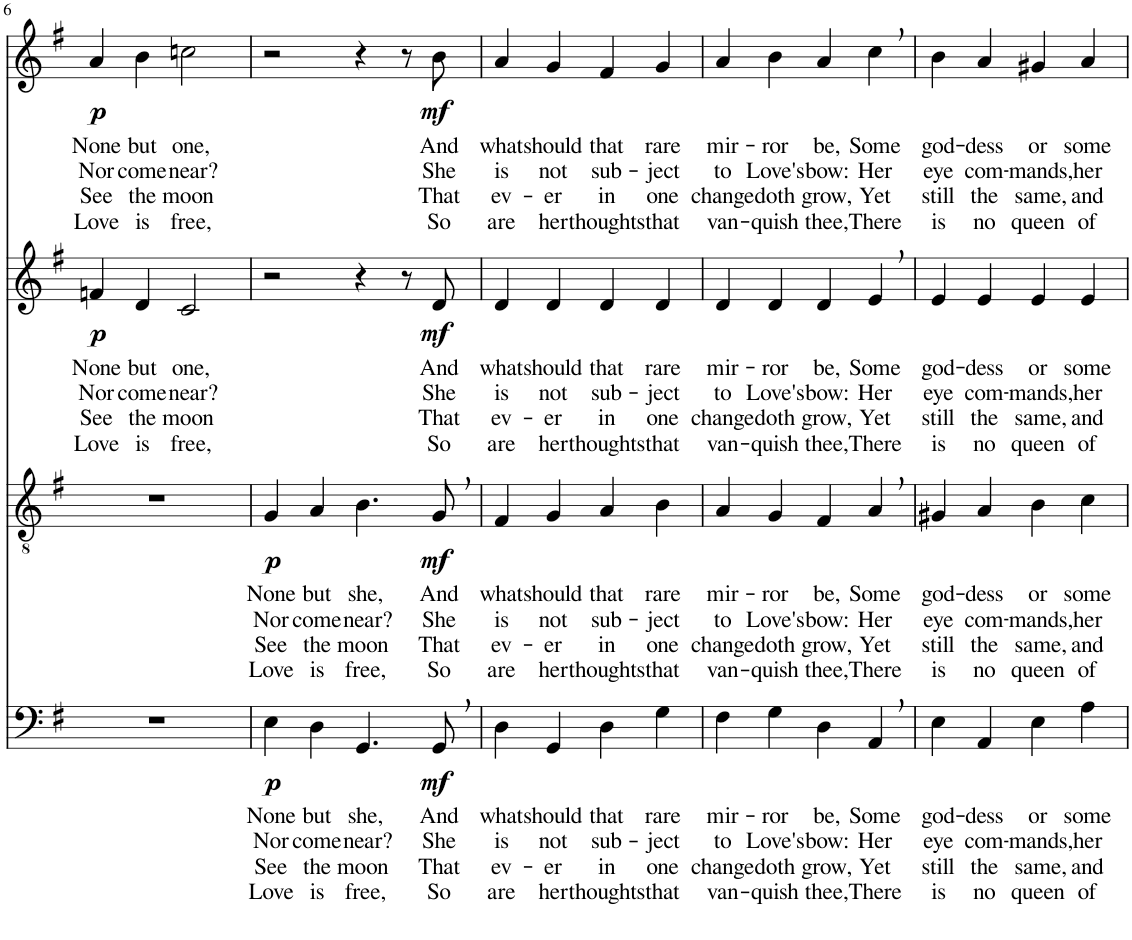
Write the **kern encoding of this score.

**kern	**text	**text	**text	**text	**dynam	**kern	**text	**text	**text	**text	**dynam	**kern	**text	**text	**text	**text	**dynam	**kern	**text	**text	**text	**text	**dynam
*part4	*part4	*part4	*part4	*part4	*part4	*part3	*part3	*part3	*part3	*part3	*part3	*part2	*part2	*part2	*part2	*part2	*part2	*part1	*part1	*part1	*part1	*part1	*part1
*staff4	*staff4	*staff4	*staff4	*staff4	*staff4	*staff3	*staff3	*staff3	*staff3	*staff3	*staff3	*staff2	*staff2	*staff2	*staff2	*staff2	*staff2	*staff1	*staff1	*staff1	*staff1	*staff1	*staff1
*I"Bassi	*	*	*	*	*	*I"Tenori	*	*	*	*	*	*I"Contralti	*	*	*	*	*	*I"Soprani	*	*	*	*	*
!!LO:PB:g=z
*clefF4	*	*	*	*	*	*clefGv2	*	*	*	*	*	*clefG2	*	*	*	*	*	*clefG2	*	*	*	*	*
*k[f#]	*	*	*	*	*	*k[f#]	*	*	*	*	*	*k[f#]	*	*	*	*	*	*k[f#]	*	*	*	*	*
*G:	*	*	*	*	*	*G:	*	*	*	*	*	*G:	*	*	*	*	*	*G:	*	*	*	*	*
*M4/4	*	*	*	*	*	*M4/4	*	*	*	*	*	*M4/4	*	*	*	*	*	*M4/4	*	*	*	*	*
=6	=6	=6	=6	=6	=6	=6	=6	=6	=6	=6	=6	=6	=6	=6	=6	=6	=6	=6	=6	=6	=6	=6	=6
!	!	!	!	!	!	!	!	!	!	!	!	!	!LO:LY:b	!LO:LY:b	!LO:LY:b	!LO:LY:b	!LO:DY:b	!	!LO:LY:b	!LO:LY:b	!LO:LY:b	!LO:LY:b	!LO:DY:b
1r	.	.	.	.	.	1r	.	.	.	.	.	4fn/	None	Nor	See	Love	p	4a/	None	Nor	See	Love	p
!	!	!	!	!	!	!	!	!	!	!	!	!	!LO:LY:b	!LO:LY:b	!LO:LY:b	!LO:LY:b	!	!	!LO:LY:b	!LO:LY:b	!LO:LY:b	!LO:LY:b	!
.	.	.	.	.	.	.	.	.	.	.	.	4d/	but	come	the	is	.	4b\	but	come	the	is	.
!	!	!	!	!	!	!	!	!	!	!	!	!	!LO:LY:b	!LO:LY:b	!LO:LY:b	!LO:LY:b	!	!	!LO:LY:b	!LO:LY:b	!LO:LY:b	!LO:LY:b	!
.	.	.	.	.	.	.	.	.	.	.	.	2c/	one,	near?	moon	free,	.	2ccn\	one,	near?	moon	free,	.
=7	=7	=7	=7	=7	=7	=7	=7	=7	=7	=7	=7	=7	=7	=7	=7	=7	=7	=7	=7	=7	=7	=7	=7
!	!LO:LY:b	!LO:LY:b	!LO:LY:b	!LO:LY:b	!LO:DY:b	!	!LO:LY:b	!LO:LY:b	!LO:LY:b	!LO:LY:b	!LO:DY:b	!	!	!	!	!	!	!	!	!	!	!	!
4E\	None	Nor	See	Love	p	4G/	None	Nor	See	Love	p	2r	.	.	.	.	.	2r	.	.	.	.	.
!	!LO:LY:b	!LO:LY:b	!LO:LY:b	!LO:LY:b	!	!	!LO:LY:b	!LO:LY:b	!LO:LY:b	!LO:LY:b	!	!	!	!	!	!	!	!	!	!	!	!	!
4D\	but	come	the	is	.	4A/	but	come	the	is	.	.	.	.	.	.	.	.	.	.	.	.	.
!	!LO:LY:b	!LO:LY:b	!LO:LY:b	!LO:LY:b	!	!	!LO:LY:b	!LO:LY:b	!LO:LY:b	!LO:LY:b	!	!	!	!	!	!	!	!	!	!	!	!	!
4.GG/	she,	near?	moon	free,	.	4.B\	she,	near?	moon	free,	.	4r	.	.	.	.	.	4r	.	.	.	.	.
.	.	.	.	.	.	.	.	.	.	.	.	8r	.	.	.	.	.	8r	.	.	.	.	.
!	!LO:LY:b	!LO:LY:b	!LO:LY:b	!LO:LY:b	!LO:DY:b	!	!LO:LY:b	!LO:LY:b	!LO:LY:b	!LO:LY:b	!LO:DY:b	!	!LO:LY:b	!LO:LY:b	!LO:LY:b	!LO:LY:b	!LO:DY:b	!	!LO:LY:b	!LO:LY:b	!LO:LY:b	!LO:LY:b	!LO:DY:b
8GG,/	And	She	That	So	mf	8G,/	And	She	That	So	mf	8d/	And	She	That	So	mf	8b\	And	She	That	So	mf
=8	=8	=8	=8	=8	=8	=8	=8	=8	=8	=8	=8	=8	=8	=8	=8	=8	=8	=8	=8	=8	=8	=8	=8
!	!LO:LY:b	!LO:LY:b	!LO:LY:b	!LO:LY:b	!	!	!LO:LY:b	!LO:LY:b	!LO:LY:b	!LO:LY:b	!	!	!LO:LY:b	!LO:LY:b	!LO:LY:b	!LO:LY:b	!	!	!LO:LY:b	!LO:LY:b	!LO:LY:b	!LO:LY:b	!
4D\	what	is	ev-	are	.	4F#/	what	is	ev-	are	.	4d/	what	is	ev-	are	.	4a/	what	is	ev-	are	.
!	!LO:LY:b	!LO:LY:b	!LO:LY:b	!LO:LY:b	!	!	!LO:LY:b	!LO:LY:b	!LO:LY:b	!LO:LY:b	!	!	!LO:LY:b	!LO:LY:b	!LO:LY:b	!LO:LY:b	!	!	!LO:LY:b	!LO:LY:b	!LO:LY:b	!LO:LY:b	!
4GG/	should	not	-er	her	.	4G/	should	not	-er	her	.	4d/	should	not	-er	her	.	4g/	should	not	-er	her	.
!	!LO:LY:b	!LO:LY:b	!LO:LY:b	!LO:LY:b	!	!	!LO:LY:b	!LO:LY:b	!LO:LY:b	!LO:LY:b	!	!	!LO:LY:b	!LO:LY:b	!LO:LY:b	!LO:LY:b	!	!	!LO:LY:b	!LO:LY:b	!LO:LY:b	!LO:LY:b	!
4D\	that	sub-	in	thoughts	.	4A/	that	sub-	in	thoughts	.	4d/	that	sub-	in	thoughts	.	4f#/	that	sub-	in	thoughts	.
!	!LO:LY:b	!LO:LY:b	!LO:LY:b	!LO:LY:b	!	!	!LO:LY:b	!LO:LY:b	!LO:LY:b	!LO:LY:b	!	!	!LO:LY:b	!LO:LY:b	!LO:LY:b	!LO:LY:b	!	!	!LO:LY:b	!LO:LY:b	!LO:LY:b	!LO:LY:b	!
4G\	rare	-ject	one	that	.	4B\	rare	-ject	one	that	.	4d/	rare	-ject	one	that	.	4g/	rare	-ject	one	that	.
=9	=9	=9	=9	=9	=9	=9	=9	=9	=9	=9	=9	=9	=9	=9	=9	=9	=9	=9	=9	=9	=9	=9	=9
!	!LO:LY:b	!LO:LY:b	!LO:LY:b	!LO:LY:b	!	!	!LO:LY:b	!LO:LY:b	!LO:LY:b	!LO:LY:b	!	!	!LO:LY:b	!LO:LY:b	!LO:LY:b	!LO:LY:b	!	!	!LO:LY:b	!LO:LY:b	!LO:LY:b	!LO:LY:b	!
4F#\	mir-	to	change	van-	.	4A/	mir-	to	change	van-	.	4d/	mir-	to	change	van-	.	4a/	mir-	to	change	van-	.
!	!LO:LY:b	!LO:LY:b	!LO:LY:b	!LO:LY:b	!	!	!LO:LY:b	!LO:LY:b	!LO:LY:b	!LO:LY:b	!	!	!LO:LY:b	!LO:LY:b	!LO:LY:b	!LO:LY:b	!	!	!LO:LY:b	!LO:LY:b	!LO:LY:b	!LO:LY:b	!
4G\	-ror	Love's	doth	-quish	.	4G/	-ror	Love's	doth	-quish	.	4d/	-ror	Love's	doth	-quish	.	4b\	-ror	Love's	doth	-quish	.
!	!LO:LY:b	!LO:LY:b	!LO:LY:b	!LO:LY:b	!	!	!LO:LY:b	!LO:LY:b	!LO:LY:b	!LO:LY:b	!	!	!LO:LY:b	!LO:LY:b	!LO:LY:b	!LO:LY:b	!	!	!LO:LY:b	!LO:LY:b	!LO:LY:b	!LO:LY:b	!
4D\	be,	bow:	grow,	thee,	.	4F#/	be,	bow:	grow,	thee,	.	4d/	be,	bow:	grow,	thee,	.	4a/	be,	bow:	grow,	thee,	.
!	!LO:LY:b	!LO:LY:b	!LO:LY:b	!LO:LY:b	!	!	!LO:LY:b	!LO:LY:b	!LO:LY:b	!LO:LY:b	!	!	!LO:LY:b	!LO:LY:b	!LO:LY:b	!LO:LY:b	!	!	!LO:LY:b	!LO:LY:b	!LO:LY:b	!LO:LY:b	!
4AA,/	Some	Her	Yet	There	.	4A,/	Some	Her	Yet	There	.	4e,/	Some	Her	Yet	There	.	4cc,\	Some	Her	Yet	There	.
=10	=10	=10	=10	=10	=10	=10	=10	=10	=10	=10	=10	=10	=10	=10	=10	=10	=10	=10	=10	=10	=10	=10	=10
!	!LO:LY:b	!LO:LY:b	!LO:LY:b	!LO:LY:b	!	!	!LO:LY:b	!LO:LY:b	!LO:LY:b	!LO:LY:b	!	!	!LO:LY:b	!LO:LY:b	!LO:LY:b	!LO:LY:b	!	!	!LO:LY:b	!LO:LY:b	!LO:LY:b	!LO:LY:b	!
4E\	god-	eye	still	is	.	4G#X/	god-	eye	still	is	.	4e/	god-	eye	still	is	.	4b\	god-	eye	still	is	.
!	!LO:LY:b	!LO:LY:b	!LO:LY:b	!LO:LY:b	!	!	!LO:LY:b	!LO:LY:b	!LO:LY:b	!LO:LY:b	!	!	!LO:LY:b	!LO:LY:b	!LO:LY:b	!LO:LY:b	!	!	!LO:LY:b	!LO:LY:b	!LO:LY:b	!LO:LY:b	!
4AA/	-dess	com-	the	no	.	4A/	-dess	com-	the	no	.	4e/	-dess	com-	the	no	.	4a/	-dess	com-	the	no	.
!	!LO:LY:b	!LO:LY:b	!LO:LY:b	!LO:LY:b	!	!	!LO:LY:b	!LO:LY:b	!LO:LY:b	!LO:LY:b	!	!	!LO:LY:b	!LO:LY:b	!LO:LY:b	!LO:LY:b	!	!	!LO:LY:b	!LO:LY:b	!LO:LY:b	!LO:LY:b	!
4E\	or	-mands,	same,	queen	.	4B\	or	-mands,	same,	queen	.	4e/	or	-mands,	same,	queen	.	4g#X/	or	-mands,	same,	queen	.
!	!LO:LY:b	!LO:LY:b	!LO:LY:b	!LO:LY:b	!	!	!LO:LY:b	!LO:LY:b	!LO:LY:b	!LO:LY:b	!	!	!LO:LY:b	!LO:LY:b	!LO:LY:b	!LO:LY:b	!	!	!LO:LY:b	!LO:LY:b	!LO:LY:b	!LO:LY:b	!
4A\	some	her	and	of	.	4c\	some	her	and	of	.	4e/	some	her	and	of	.	4a/	some	her	and	of	.
=	=	=	=	=	=	=	=	=	=	=	=	=	=	=	=	=	=	=	=	=	=	=	=
*-	*-	*-	*-	*-	*-	*-	*-	*-	*-	*-	*-	*-	*-	*-	*-	*-	*-	*-	*-	*-	*-	*-	*-
